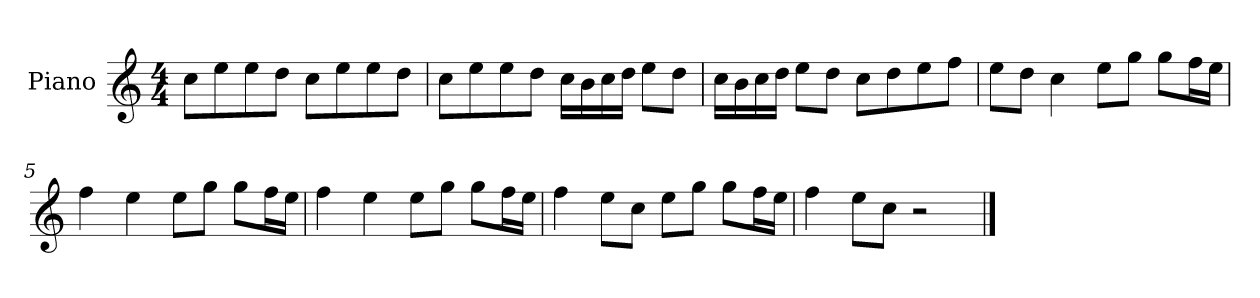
**kern
*part1
*staff1
*I"Piano
*I'P-no
*clefG2
*k[]
*M4/4
*MM90
=1
8cc\L
8ee\
8ee\
8dd\J
8cc\L
8ee\
8ee\
8dd\J
=2
8cc\L
8ee\
8ee\
8dd\J
16cc\LL
16b\
16cc\
16dd\JJ
8ee\L
8dd\J
=3
16cc\LL
16b\
16cc\
16dd\JJ
8ee\L
8dd\J
8cc\L
8dd\
8ee\
8ff\J
=4
8ee\L
8dd\J
4cc\
8ee\L
8gg\J
8gg\L
16ff\L
16ee\JJ
!!LO:LB:g=z
=5
4ff\
4ee\
8ee\L
8gg\J
8gg\L
16ff\L
16ee\JJ
=6
4ff\
4ee\
8ee\L
8gg\J
8gg\L
16ff\L
16ee\JJ
=7
4ff\
8ee\L
8cc\J
8ee\L
8gg\J
8gg\L
16ff\L
16ee\JJ
=8
4ff\
8ee\L
8cc\J
2r
==
*-
